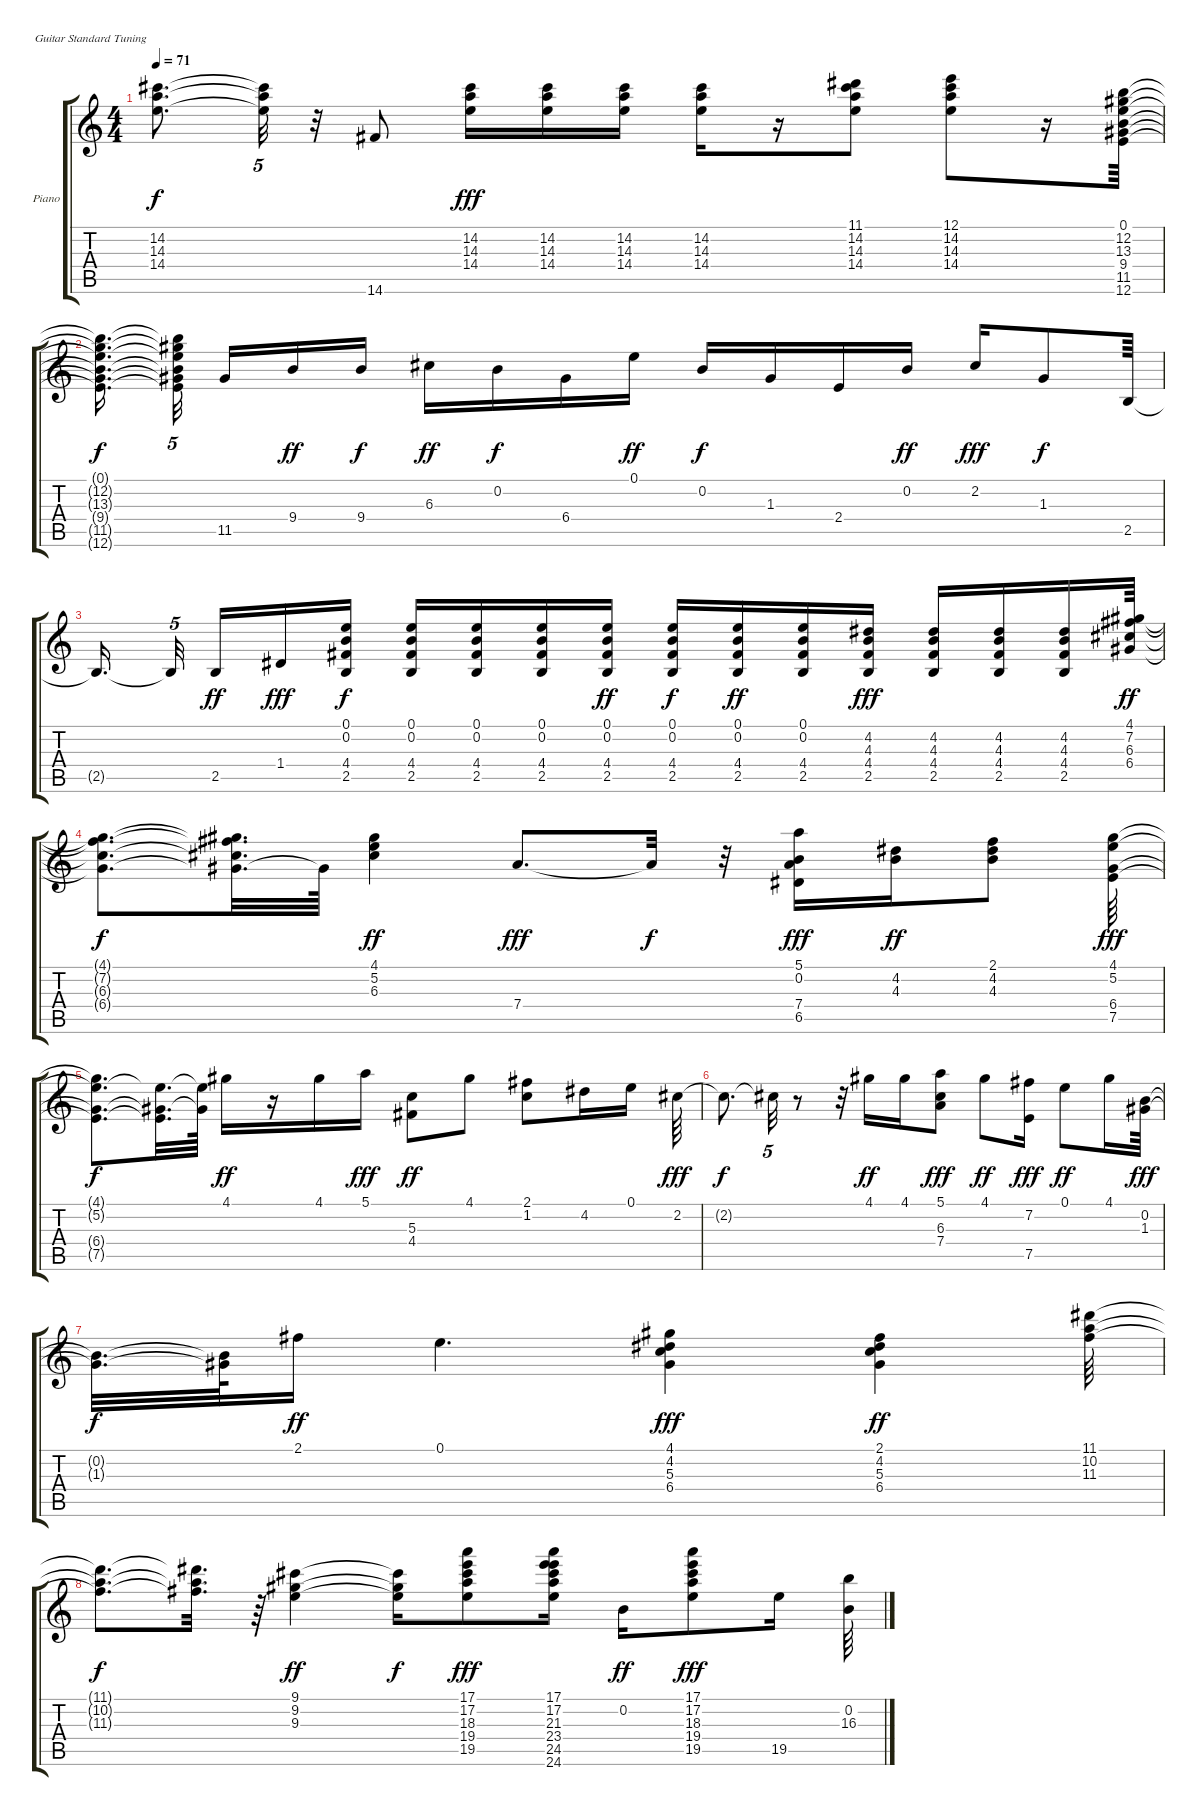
\bracketExtendMode groupsimilarinstruments
\firstSystemTrackNameOrientation horizontal
\otherSystemsTrackNameOrientation horizontal
\track ("Пианино" "Piano") {instrument acousticgrandpiano}
\staff {score tabs}
\tuning (E4 B3 G3 D3 A2 E2)
\displaytranspose 12
\ts (4 4)
\tempo 71
\clef g2
\ks c
(14.2{t} 14.3{t} 14.4{t}).8{d dy f} (14.2{t} 14.3{t} 14.4{t}).32{tu (5 4)} r.32 14.6.8 (14.2 14.3 14.4).16{dy fff} (14.2 14.3 14.4).16 (14.2 14.3 14.4).16 (14.2 14.3 14.4).16 r.16 (11.1 14.2 14.3 14.4).8 (12.1 14.2 14.3 14.4).8 r.16 (0.1 12.2 13.3 9.4 11.5 12.6).64 |
(0.1{t} 12.2{t} 13.3{t} 9.4{t} 11.5{t} 12.6{t}).16{d dy f} (0.1{t} 12.2{t} 13.3{t} 9.4{t} 11.5{t} 12.6{t}).32{tu (5 4)} 11.5.16 9.4.16{dy ff} 9.4.16{dy f} 6.3.16{dy ff} 0.2.16{dy f} 6.4.16 0.1.16{dy ff} 0.2.16{dy f} 1.3.16 2.4.16 0.2.16{dy ff} 2.2.16{dy fff} 1.3.8{dy f} 2.5.64 |
2.5{t}.16{d} 2.5{t}.32{tu (5 4)} 2.5.16{dy ff} 1.4.16{dy fff} (0.1 0.2 4.4 2.5).16{dy f} (0.1 0.2 4.4 2.5).16 (0.1 0.2 4.4 2.5).16 (0.1 0.2 4.4 2.5).16 (0.1 0.2 4.4 2.5).16{dy ff} (0.1 0.2 4.4 2.5).16{dy f} (0.1 0.2 4.4 2.5).16{dy ff} (0.1 0.2 4.4 2.5).16 (4.2 4.3 4.4 2.5).16{dy fff} (4.2 4.3 4.4 2.5).16 (4.2 4.3 4.4 2.5).16 (4.2 4.3 4.4 2.5).16 (4.1 7.2 6.3 6.4).64{dy ff} |
(4.1{t} 7.2{t} 6.3{t} 6.4{t}).8{d dy f} (4.1{t} 7.2{t} 6.3{t} 6.4{t}).32{d} 6.4{t}.64 (4.1 5.2 6.3).4{dy ff} 7.4.8{d dy fff} 7.4{t}.32{dy f} r.32 (5.1 0.2 7.4 6.5).16{dy fff} (4.2 4.3).16{dy ff} (2.1 4.2 4.3).8 (4.1 5.2 6.4 7.5).64{dy fff} |
(4.1{t} 5.2{t} 6.4{t} 7.5{t}).8{d dy f} (5.2{t} 6.4{t} 7.5{t}).32{d} (5.2{t} 6.4{t}).64 4.1.16{dy ff} r.16 4.1.16 5.1.16{dy fff} (5.3 4.4).8{dy ff} 4.1.8 (2.1 1.2).8 4.2.16 0.1.16 2.2.64{dy fff} |
2.2{t}.8{d dy f} 2.2{t}.32{tu (5 4)} r.8 r.32 4.1.16{dy ff} 4.1.16 (5.1 6.3 7.4).8{dy fff} 4.1.8{dy ff} (7.2 7.5).16{dy fff} 0.1.8{dy ff} 4.1.16 (0.2 1.3).64{dy fff} |
(0.2{t} 1.3{t}).32{d dy f} (0.2{t} 1.3{t}).64 2.1.16{dy ff} 0.1.4{d} (4.1 4.2 5.3 6.4).4{dy fff} (2.1 4.2 5.3 6.4).4{dy ff} (11.1 10.2 11.3).64 |
(11.1{t} 10.2{t} 11.3{t}).8{d dy f} (11.1{t} 10.2{t} 11.3{t}).32{d} r.64 (9.1 9.2 9.3).4{dy ff} (9.1{t} 9.2{t} 9.3{t}).16{dy f} (17.1 17.2 18.3 19.4 19.5).8{dy fff} (17.1 17.2 21.3 23.4 24.5 24.6).16 0.2.16{dy ff} (17.1 17.2 18.3 19.4 19.5).8{dy fff} 19.5.16 (0.2 16.3).64
